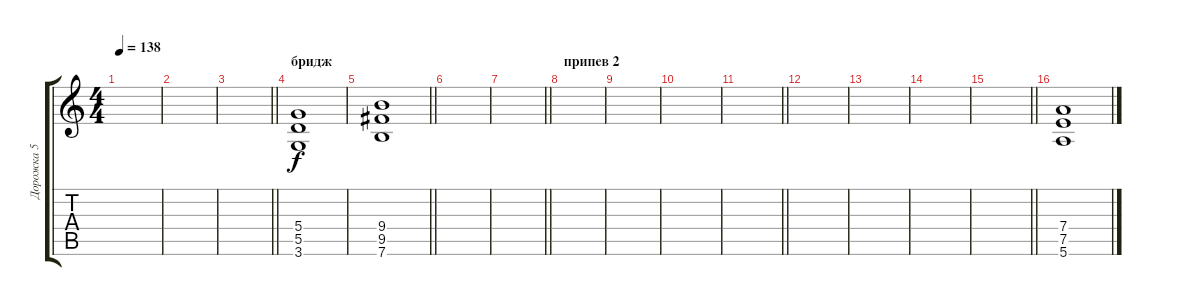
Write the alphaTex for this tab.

\track ("Дорожка 5" "Дорожка 5") {instrument overdrivenguitar}
\staff {score tabs}
\tuning (E4 B3 G3 D3 A2 E2) {hide}
\ts (4 4)
\tempo 138
\clef g2
\ks c
|
|
\barLineRight lightlight
|
\section ("" "бридж")
(5.4 5.5 3.6).1 |
\barLineRight lightlight
(9.4 9.5 7.6).1 |
|
\barLineRight lightlight
|
\section ("" "припев 2")
|
|
|
\barLineRight lightlight
|
|
|
|
\barLineRight lightlight
|
(7.4 7.5 5.6).1
